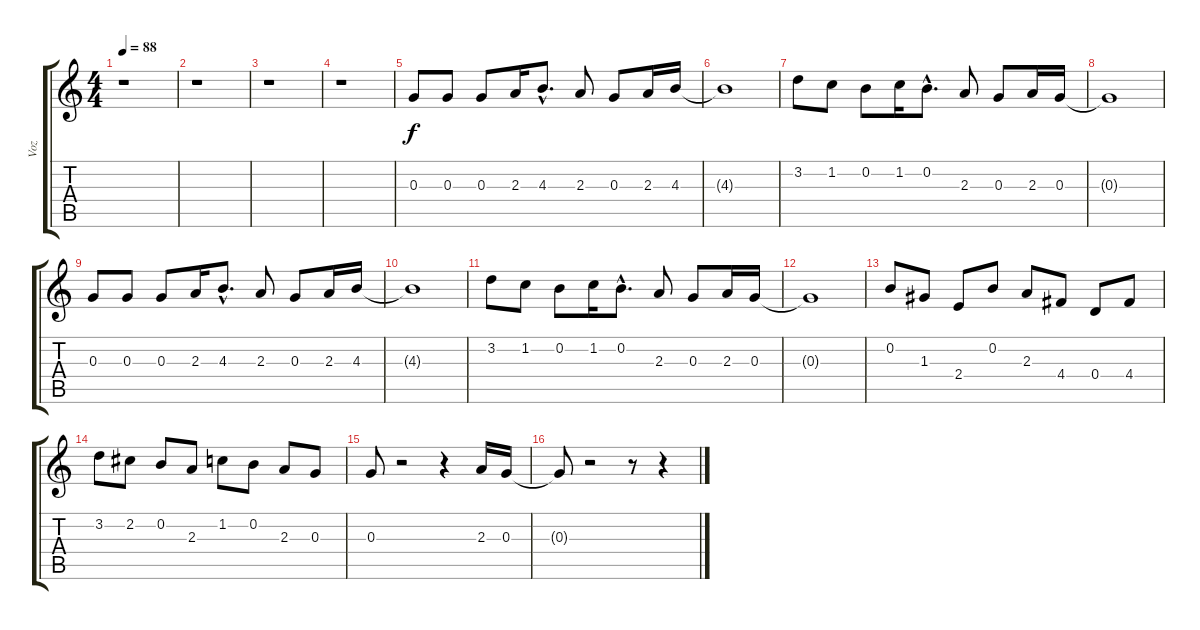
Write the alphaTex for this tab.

\track ("Voz" "Voz") {instrument acousticguitarsteel}
\staff {score tabs}
\tuning (E4 B3 G3 D3 A2 E2) {hide}
\ts (4 4)
\tempo 88
\clef g2
\ks c
r.1{dy f instrument acousticguitarsteel} |
r.1 |
r.1 |
r.1 |
0.3.8 0.3.8 0.3.8 2.3.16 4.3{hac}.8{d} 2.3.8 0.3.8 2.3.16 4.3.16 |
4.3{t}.1 |
3.2.8 1.2.8 0.2.8 1.2.16 0.2{hac}.8{d} 2.3.8 0.3.8 2.3.16 0.3.16 |
0.3{t}.1 |
0.3.8 0.3.8 0.3.8 2.3.16 4.3{hac}.8{d} 2.3.8 0.3.8 2.3.16 4.3.16 |
4.3{t}.1 |
3.2.8 1.2.8 0.2.8 1.2.16 0.2{hac}.8{d} 2.3.8 0.3.8 2.3.16 0.3.16 |
0.3{t}.1 |
0.2.8 1.3.8 2.4.8 0.2.8 2.3.8 4.4.8 0.4.8 4.4.8 |
3.2.8 2.2.8 0.2.8 2.3.8 1.2.8 0.2.8 2.3.8 0.3.8 |
0.3.8 r.2 r.4 2.3.16 0.3.16 |
0.3{t}.8 r.2 r.8 r.4
